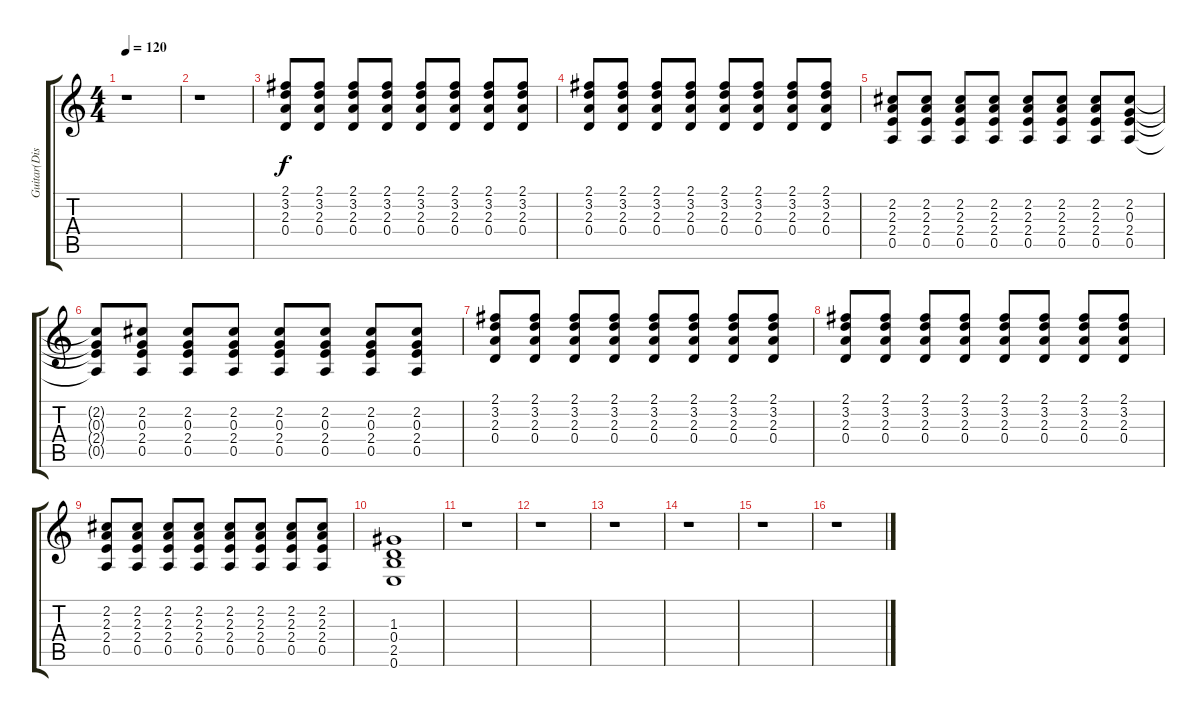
\track ("Guitar(Dist.)" "Guitar(Dis") {instrument distortionguitar}
\staff {score tabs}
\tuning (E4 B3 G3 D3 A2 E2) {hide}
\ts (4 4)
\tempo 120
\clef g2
\ks c
r.1{dy f} |
r.1 |
(2.1 3.2 2.3 0.4).8 (2.1 3.2 2.3 0.4).8 (2.1 3.2 2.3 0.4).8 (2.1 3.2 2.3 0.4).8 (2.1 3.2 2.3 0.4).8 (2.1 3.2 2.3 0.4).8 (2.1 3.2 2.3 0.4).8 (2.1 3.2 2.3 0.4).8 |
(2.1 3.2 2.3 0.4).8 (2.1 3.2 2.3 0.4).8 (2.1 3.2 2.3 0.4).8 (2.1 3.2 2.3 0.4).8 (2.1 3.2 2.3 0.4).8 (2.1 3.2 2.3 0.4).8 (2.1 3.2 2.3 0.4).8 (2.1 3.2 2.3 0.4).8 |
(2.2 2.3 2.4 0.5).8 (2.2 2.3 2.4 0.5).8 (2.2 2.3 2.4 0.5).8 (2.2 2.3 2.4 0.5).8 (2.2 2.3 2.4 0.5).8 (2.2 2.3 2.4 0.5).8 (2.2 2.3 2.4 0.5).8 (2.2 0.3 2.4 0.5).8 |
(2.2{t} 0.3{t} 2.4{t} 0.5{t}).8 (2.2 0.3 2.4 0.5).8 (2.2 0.3 2.4 0.5).8 (2.2 0.3 2.4 0.5).8 (2.2 0.3 2.4 0.5).8 (2.2 0.3 2.4 0.5).8 (2.2 0.3 2.4 0.5).8 (2.2 0.3 2.4 0.5).8 |
(2.1 3.2 2.3 0.4).8 (2.1 3.2 2.3 0.4).8 (2.1 3.2 2.3 0.4).8 (2.1 3.2 2.3 0.4).8 (2.1 3.2 2.3 0.4).8 (2.1 3.2 2.3 0.4).8 (2.1 3.2 2.3 0.4).8 (2.1 3.2 2.3 0.4).8 |
(2.1 3.2 2.3 0.4).8 (2.1 3.2 2.3 0.4).8 (2.1 3.2 2.3 0.4).8 (2.1 3.2 2.3 0.4).8 (2.1 3.2 2.3 0.4).8 (2.1 3.2 2.3 0.4).8 (2.1 3.2 2.3 0.4).8 (2.1 3.2 2.3 0.4).8 |
(2.2 2.3 2.4 0.5).8 (2.2 2.3 2.4 0.5).8 (2.2 2.3 2.4 0.5).8 (2.2 2.3 2.4 0.5).8 (2.2 2.3 2.4 0.5).8 (2.2 2.3 2.4 0.5).8 (2.2 2.3 2.4 0.5).8 (2.2 2.3 2.4 0.5).8 |
(1.3 0.4 2.5 0.6).1 |
r.1 |
r.1 |
r.1 |
r.1 |
r.1 |
r.1
